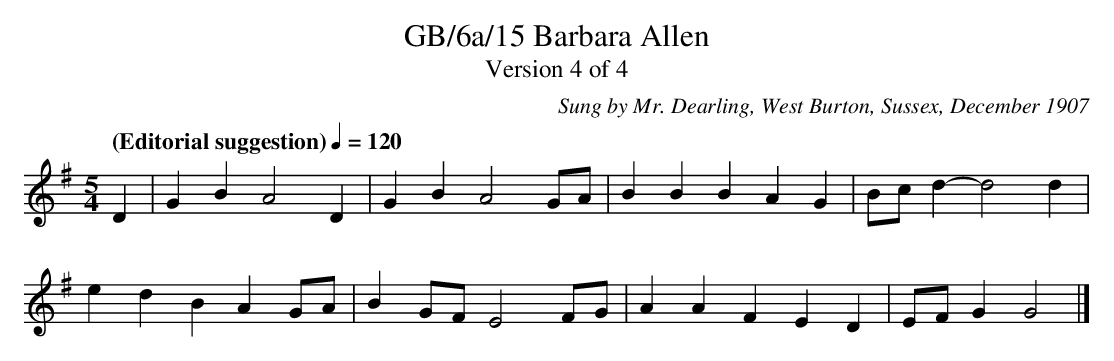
X:1
T:GB/6a/15 Barbara Allen
T:Version 4 of 4
C:Sung by Mr. Dearling, West Burton, Sussex, December 1907
M:5/4
L:1/8
Q:"(Editorial suggestion)" 1/4=120
K:G
D2 |G2 B2 A4 D2 |G2 B2 A4 GA |B2 B2 B2 A2 G2 |Bc d2-d4 d2 |
e2 d2 B2 A2 GA |B2 GF E4 FG |A2 A2 F2 E2 D2 |EF G2 G4 |]
